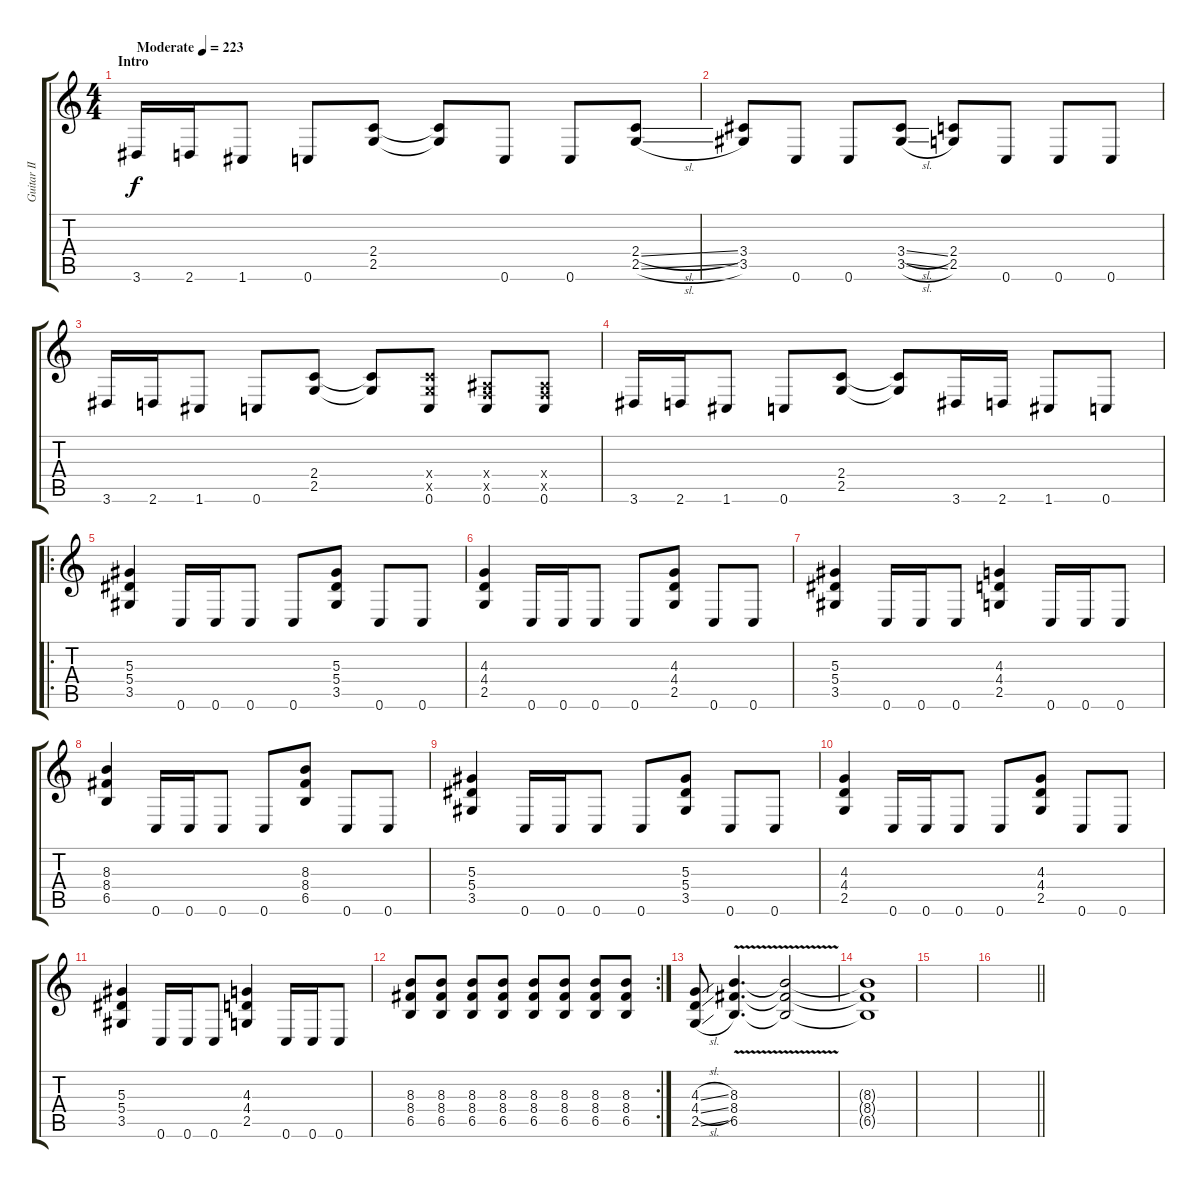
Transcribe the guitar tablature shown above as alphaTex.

\track ("Guitar II" "Guitar II") {instrument distortionguitar}
\staff {score tabs}
\tuning (C4 G3 Eb3 Bb2 F2 C2) {hide}
\ts (4 4)
\section ("" "Intro")
\tempo (223 "Moderate")
\clef g2
\ks c
3.6.16{dy f instrument distortionguitar} 2.6.16 1.6.8 0.6.8 (2.4 2.5).8 (2.4{t} 2.5{t}).8 0.6.8 0.6.8 (2.4{sl} 2.5{sl}).8 |
(3.4 3.5).8 0.6.8 0.6.8 (3.4{sl} 3.5{sl}).8 (2.4 2.5).8 0.6.8 0.6.8 0.6.8 |
3.6.16 2.6.16 1.6.8 0.6.8 (2.4 2.5).8 (2.4{t} 2.5{t}).8 (2.4{x} 2.5{x} 0.6).8 (0.4{x} 0.5{x} 0.6).8 (0.4{x} 0.5{x} 0.6).8 |
3.6.16 2.6.16 1.6.8 0.6.8 (2.4 2.5).8 (2.4{t} 2.5{t}).8 3.6.16 2.6.16 1.6.8 0.6.8 |
\ro
(5.3 5.4 3.5).4 0.6.16 0.6.16 0.6.8 0.6.8 (5.3 5.4 3.5).8 0.6.8 0.6.8 |
(4.3 4.4 2.5).4 0.6.16 0.6.16 0.6.8 0.6.8 (4.3 4.4 2.5).8 0.6.8 0.6.8 |
(5.3 5.4 3.5).4 0.6.16 0.6.16 0.6.8 (4.3 4.4 2.5).4 0.6.16 0.6.16 0.6.8 |
(8.3 8.4 6.5).4 0.6.16 0.6.16 0.6.8 0.6.8 (8.3 8.4 6.5).8 0.6.8 0.6.8 |
(5.3 5.4 3.5).4 0.6.16 0.6.16 0.6.8 0.6.8 (5.3 5.4 3.5).8 0.6.8 0.6.8 |
(4.3 4.4 2.5).4 0.6.16 0.6.16 0.6.8 0.6.8 (4.3 4.4 2.5).8 0.6.8 0.6.8 |
(5.3 5.4 3.5).4 0.6.16 0.6.16 0.6.8 (4.3 4.4 2.5).4 0.6.16 0.6.16 0.6.8 |
\rc 2
(8.3 8.4 6.5).8 (8.3 8.4 6.5).8 (8.3 8.4 6.5).8 (8.3 8.4 6.5).8 (8.3 8.4 6.5).8 (8.3 8.4 6.5).8 (8.3 8.4 6.5).8 (8.3 8.4 6.5).8 |
(4.3{sl} 4.4{sl} 2.5{sl}).8 (8.3{v} 8.4{v} 6.5{v}).4{d} (8.3{t} 8.4{t} 6.5{t}).2 |
(8.3{t} 8.4{t} 6.5{t}).1 |
|
\barLineRight lightlight
